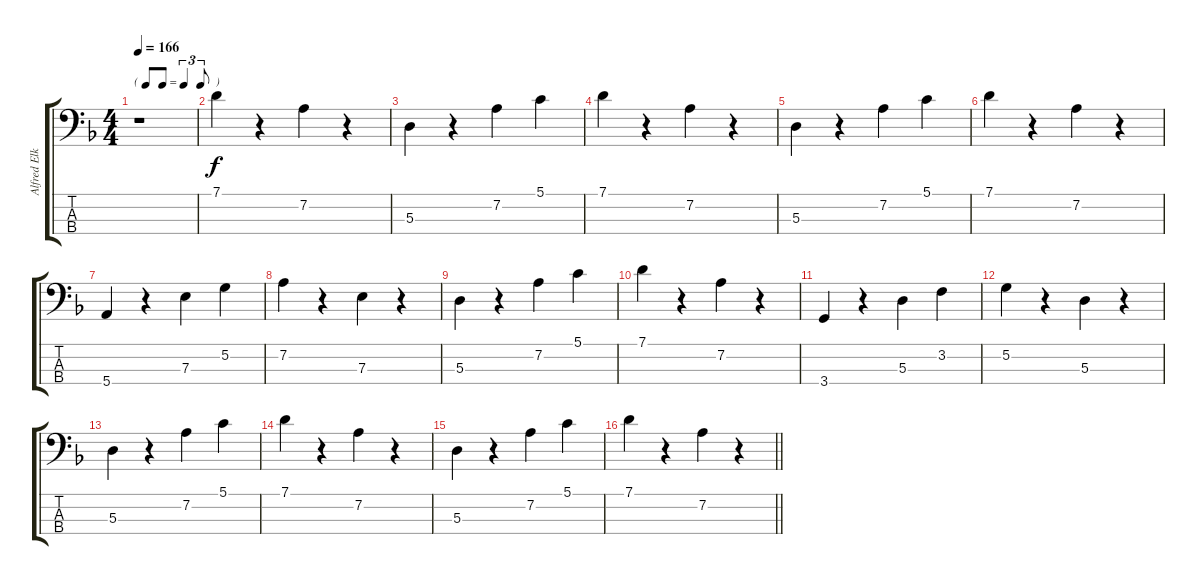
\track ("Alfred Elkins - Bass" "Alfred Elk") {instrument acousticbass}
\staff {score tabs}
\tuning (G2 D2 A1 E1) {hide}
\ts (4 4)
\tf triplet8th
\tempo 166
\clef f4
\ks f
r.1{dy f instrument acousticbass} |
7.1.4 r.4 7.2.4 r.4 |
5.3.4 r.4 7.2.4 5.1.4 |
7.1.4 r.4 7.2.4 r.4 |
5.3.4 r.4 7.2.4 5.1.4 |
7.1.4 r.4 7.2.4 r.4 |
5.4.4 r.4 7.3.4 5.2.4 |
7.2.4 r.4 7.3.4 r.4 |
5.3.4 r.4 7.2.4 5.1.4 |
7.1.4 r.4 7.2.4 r.4 |
3.4.4 r.4 5.3.4 3.2.4 |
5.2.4 r.4 5.3.4 r.4 |
5.3.4 r.4 7.2.4 5.1.4 |
7.1.4 r.4 7.2.4 r.4 |
5.3.4 r.4 7.2.4 5.1.4 |
\barLineRight lightlight
7.1.4 r.4 7.2.4 r.4
